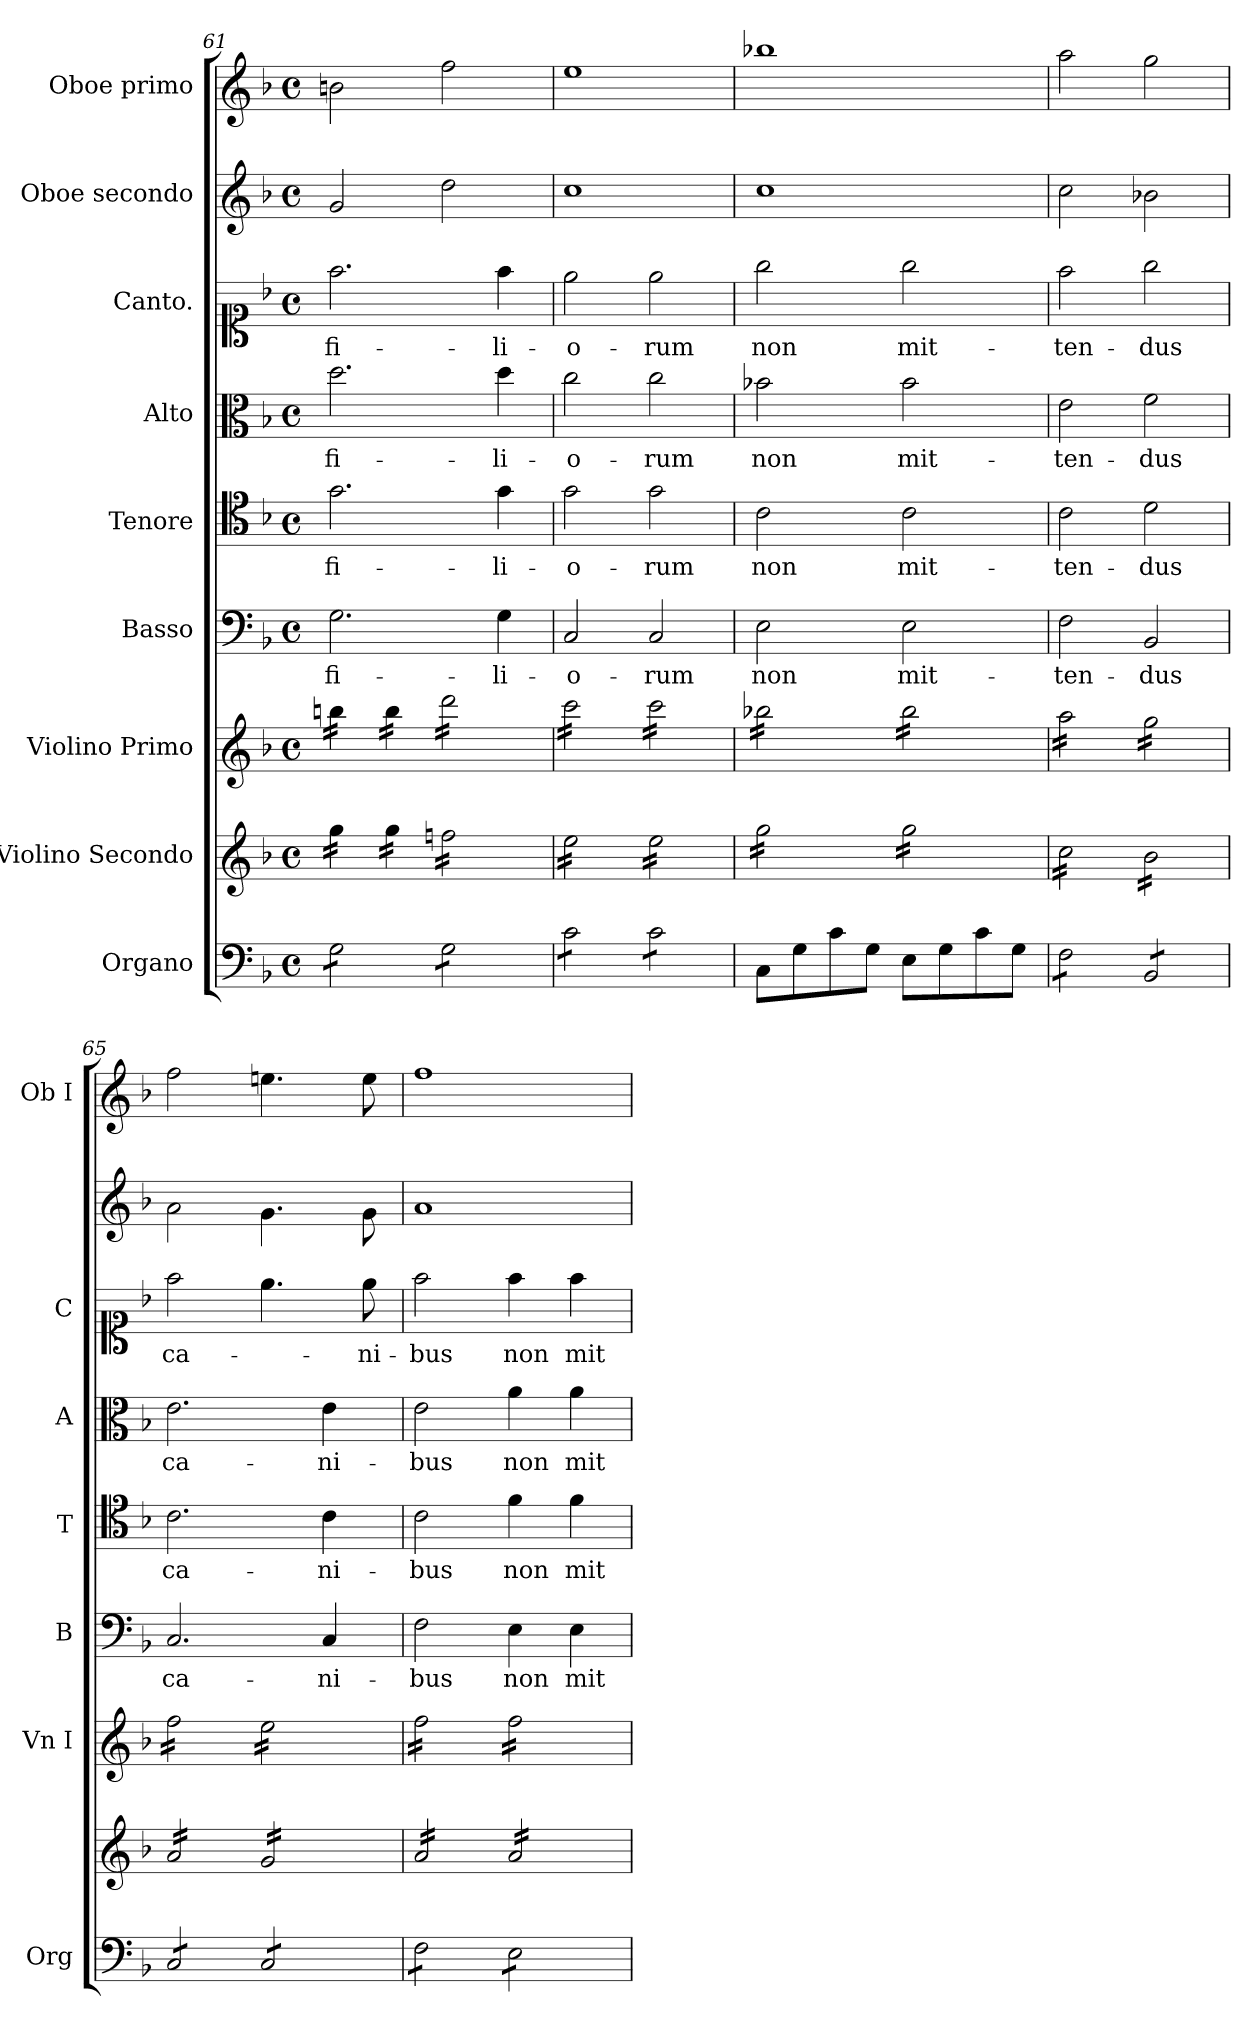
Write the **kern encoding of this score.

**kern	**kern	**kern	**kern	**text	**kern	**text	**kern	**text	**kern	**text	**kern	**kern
*part9	*part8	*part7	*part6	*part6	*part5	*part5	*part4	*part4	*part3	*part3	*part2	*part1
*staff9	*staff8	*staff7	*staff6	*staff6	*staff5	*staff5	*staff4	*staff4	*staff3	*staff3	*staff2	*staff1
*I"Organo	*I"Violino Secondo	*I"Violino Primo	*I"Basso	*	*I"Tenore	*	*I"Alto	*	*I"Canto.	*	*I"Oboe secondo	*I"Oboe primo
*I'Org	*	*I'Vn I	*I'B	*	*I'T	*	*I'A	*	*I'C	*	*	*I'Ob I
*clefF4	*clefG2	*clefG2	*clefF4	*	*clefC4	*	*clefC3	*	*clefC1	*	*clefG2	*clefG2
*k[b-]	*k[b-]	*k[b-]	*k[b-]	*	*k[b-]	*	*k[b-]	*	*k[b-]	*	*k[b-]	*k[b-]
*d:	*d:	*d:	*d:	*	*d:	*	*d:	*	*d:	*	*d:	*d:
*M4/4	*M4/4	*M4/4	*M4/4	*	*M4/4	*	*M4/4	*	*M4/4	*	*M4/4	*M4/4
*met(c)	*met(c)	*met(c)	*met(c)	*	*met(c)	*	*met(c)	*	*met(c)	*	*met(c)	*met(c)
=61	=61	=61	=61	=61	=61	=61	=61	=61	=61	=61	=61	=61
*tremolo	*	*	*	*	*	*	*	*	*	*	*	*
*	*tremolo	*	*	*	*	*	*	*	*	*	*	*
*	*	*tremolo	*	*	*	*	*	*	*	*	*	*
8G\L	16gg\LL	16bbn\LL	2.G\	fi-	2.g\	fi-	2.dd\	fi-	2.ff\	fi-	2g/	2bn\
.	16gg\	16bbn\	.	.	.	.	.	.	.	.	.	.
8G\	16gg\	16bbn\	.	.	.	.	.	.	.	.	.	.
.	16gg\JJ	16bbn\JJ	.	.	.	.	.	.	.	.	.	.
8G\	16gg\LL	16bb\LL	.	.	.	.	.	.	.	.	.	.
.	16gg\	16bb\	.	.	.	.	.	.	.	.	.	.
8G\J	16gg\	16bb\	.	.	.	.	.	.	.	.	.	.
.	16gg\JJ	16bb\JJ	.	.	.	.	.	.	.	.	.	.
8G\L	16ffn\LL	16ddd\LL	.	.	.	.	.	.	.	.	2dd\	2ff\
.	16ffn\	16ddd\	.	.	.	.	.	.	.	.	.	.
8G\	16ffn\	16ddd\	.	.	.	.	.	.	.	.	.	.
.	16ffn\	16ddd\	.	.	.	.	.	.	.	.	.	.
8G\	16ffn\	16ddd\	4G\	-li-	4g\	-li-	4dd\	-li-	4ff\	-li-	.	.
.	16ffn\	16ddd\	.	.	.	.	.	.	.	.	.	.
8G\J	16ffn\	16ddd\	.	.	.	.	.	.	.	.	.	.
.	16ffn\JJ	16ddd\JJ	.	.	.	.	.	.	.	.	.	.
=62	=62	=62	=62	=62	=62	=62	=62	=62	=62	=62	=62	=62
8c\L	16ee\LL	16ccc\LL	2C/	-o-	2g\	-o-	2cc\	-o-	2ee\	-o-	1cc	1ee
.	16ee\	16ccc\	.	.	.	.	.	.	.	.	.	.
8c\	16ee\	16ccc\	.	.	.	.	.	.	.	.	.	.
.	16ee\	16ccc\	.	.	.	.	.	.	.	.	.	.
8c\	16ee\	16ccc\	.	.	.	.	.	.	.	.	.	.
.	16ee\	16ccc\	.	.	.	.	.	.	.	.	.	.
8c\J	16ee\	16ccc\	.	.	.	.	.	.	.	.	.	.
.	16ee\JJ	16ccc\JJ	.	.	.	.	.	.	.	.	.	.
8c\L	16ee\LL	16ccc\LL	2C/	-rum	2g\	-rum	2cc\	-rum	2ee\	-rum	.	.
.	16ee\	16ccc\	.	.	.	.	.	.	.	.	.	.
8c\	16ee\	16ccc\	.	.	.	.	.	.	.	.	.	.
.	16ee\	16ccc\	.	.	.	.	.	.	.	.	.	.
8c\	16ee\	16ccc\	.	.	.	.	.	.	.	.	.	.
.	16ee\	16ccc\	.	.	.	.	.	.	.	.	.	.
8c\J	16ee\	16ccc\	.	.	.	.	.	.	.	.	.	.
*Xtremolo	*	*	*	*	*	*	*	*	*	*	*	*
.	16ee\JJ	16ccc\JJ	.	.	.	.	.	.	.	.	.	.
=63	=63	=63	=63	=63	=63	=63	=63	=63	=63	=63	=63	=63
8C\L	16gg\LL	16bb-X\LL	2E\	non	2c\	non	2b-X\	non	2gg\	non	1cc	1bb-X
.	16gg\	16bb-X\	.	.	.	.	.	.	.	.	.	.
8G\	16gg\	16bb-X\	.	.	.	.	.	.	.	.	.	.
.	16gg\	16bb-X\	.	.	.	.	.	.	.	.	.	.
8c\	16gg\	16bb-X\	.	.	.	.	.	.	.	.	.	.
.	16gg\	16bb-X\	.	.	.	.	.	.	.	.	.	.
8G\J	16gg\	16bb-X\	.	.	.	.	.	.	.	.	.	.
.	16gg\JJ	16bb-X\JJ	.	.	.	.	.	.	.	.	.	.
8E\L	16gg\LL	16bb-\LL	2E\	mit-	2c\	mit-	2b-\	mit-	2gg\	mit-	.	.
.	16gg\	16bb-\	.	.	.	.	.	.	.	.	.	.
8G\	16gg\	16bb-\	.	.	.	.	.	.	.	.	.	.
.	16gg\	16bb-\	.	.	.	.	.	.	.	.	.	.
8c\	16gg\	16bb-\	.	.	.	.	.	.	.	.	.	.
.	16gg\	16bb-\	.	.	.	.	.	.	.	.	.	.
8G\J	16gg\	16bb-\	.	.	.	.	.	.	.	.	.	.
.	16gg\JJ	16bb-\JJ	.	.	.	.	.	.	.	.	.	.
=64	=64	=64	=64	=64	=64	=64	=64	=64	=64	=64	=64	=64
*tremolo	*	*	*	*	*	*	*	*	*	*	*	*
8F\L	16cc\LL	16aa\LL	2F\	-ten-	2c\	-ten-	2e\	-ten-	2ff\	-ten-	2cc\	2aa\
.	16cc\	16aa\	.	.	.	.	.	.	.	.	.	.
8F\	16cc\	16aa\	.	.	.	.	.	.	.	.	.	.
.	16cc\	16aa\	.	.	.	.	.	.	.	.	.	.
8F\	16cc\	16aa\	.	.	.	.	.	.	.	.	.	.
.	16cc\	16aa\	.	.	.	.	.	.	.	.	.	.
8F\J	16cc\	16aa\	.	.	.	.	.	.	.	.	.	.
.	16cc\JJ	16aa\JJ	.	.	.	.	.	.	.	.	.	.
8BB-/L	16b-\LL	16gg\LL	2BB-/	-dus	2d\	-dus	2f\	-dus	2gg\	-dus	2b-X\	2gg\
.	16b-\	16gg\	.	.	.	.	.	.	.	.	.	.
8BB-/	16b-\	16gg\	.	.	.	.	.	.	.	.	.	.
.	16b-\	16gg\	.	.	.	.	.	.	.	.	.	.
8BB-/	16b-\	16gg\	.	.	.	.	.	.	.	.	.	.
.	16b-\	16gg\	.	.	.	.	.	.	.	.	.	.
8BB-/J	16b-\	16gg\	.	.	.	.	.	.	.	.	.	.
.	16b-\JJ	16gg\JJ	.	.	.	.	.	.	.	.	.	.
=65	=65	=65	=65	=65	=65	=65	=65	=65	=65	=65	=65	=65
8C/L	16a/LL	16ff\LL	2.C/	ca-	2.c\	ca-	2.e\	ca-	2ff\	ca-	2a\	2ff\
.	16a/	16ff\	.	.	.	.	.	.	.	.	.	.
8C/	16a/	16ff\	.	.	.	.	.	.	.	.	.	.
.	16a/	16ff\	.	.	.	.	.	.	.	.	.	.
8C/	16a/	16ff\	.	.	.	.	.	.	.	.	.	.
.	16a/	16ff\	.	.	.	.	.	.	.	.	.	.
8C/J	16a/	16ff\	.	.	.	.	.	.	.	.	.	.
.	16a/JJ	16ff\JJ	.	.	.	.	.	.	.	.	.	.
8C/L	16g/LL	16ee\LL	.	.	.	.	.	.	4.ee\	.	4.g\	4.een\
.	16g/	16ee\	.	.	.	.	.	.	.	.	.	.
8C/	16g/	16ee\	.	.	.	.	.	.	.	.	.	.
.	16g/	16ee\	.	.	.	.	.	.	.	.	.	.
8C/	16g/	16ee\	4C/	-ni-	4c\	-ni-	4e\	-ni-	.	.	.	.
.	16g/	16ee\	.	.	.	.	.	.	.	.	.	.
8C/J	16g/	16ee\	.	.	.	.	.	.	8ee\	-ni-	8g\	8ee\
.	16g/JJ	16ee\JJ	.	.	.	.	.	.	.	.	.	.
=66	=66	=66	=66	=66	=66	=66	=66	=66	=66	=66	=66	=66
8F\L	16a/LL	16ff\LL	2F\	-bus	2c\	-bus	2e\	-bus	2ff\	-bus	1a	1ff
.	16a/	16ff\	.	.	.	.	.	.	.	.	.	.
8F\	16a/	16ff\	.	.	.	.	.	.	.	.	.	.
.	16a/	16ff\	.	.	.	.	.	.	.	.	.	.
8F\	16a/	16ff\	.	.	.	.	.	.	.	.	.	.
.	16a/	16ff\	.	.	.	.	.	.	.	.	.	.
8F\J	16a/	16ff\	.	.	.	.	.	.	.	.	.	.
.	16a/JJ	16ff\JJ	.	.	.	.	.	.	.	.	.	.
8E\L	16a/LL	16ff\LL	4E\	non	4f\	non	4a\	non	4ff\	non	.	.
.	16a/	16ff\	.	.	.	.	.	.	.	.	.	.
8E\	16a/	16ff\	.	.	.	.	.	.	.	.	.	.
.	16a/	16ff\	.	.	.	.	.	.	.	.	.	.
8E\	16a/	16ff\	4E\	mit-	4f\	mit-	4a\	mit-	4ff\	mit-	.	.
.	16a/	16ff\	.	.	.	.	.	.	.	.	.	.
8E\J	16a/	16ff\	.	.	.	.	.	.	.	.	.	.
*Xtremolo	*	*	*	*	*	*	*	*	*	*	*	*
.	16a/JJ	16ff\JJ	.	.	.	.	.	.	.	.	.	.
*	*	*Xtremolo	*	*	*	*	*	*	*	*	*	*
*	*Xtremolo	*	*	*	*	*	*	*	*	*	*	*
=	=	=	=	=	=	=	=	=	=	=	=	=
*-	*-	*-	*-	*-	*-	*-	*-	*-	*-	*-	*-	*-
